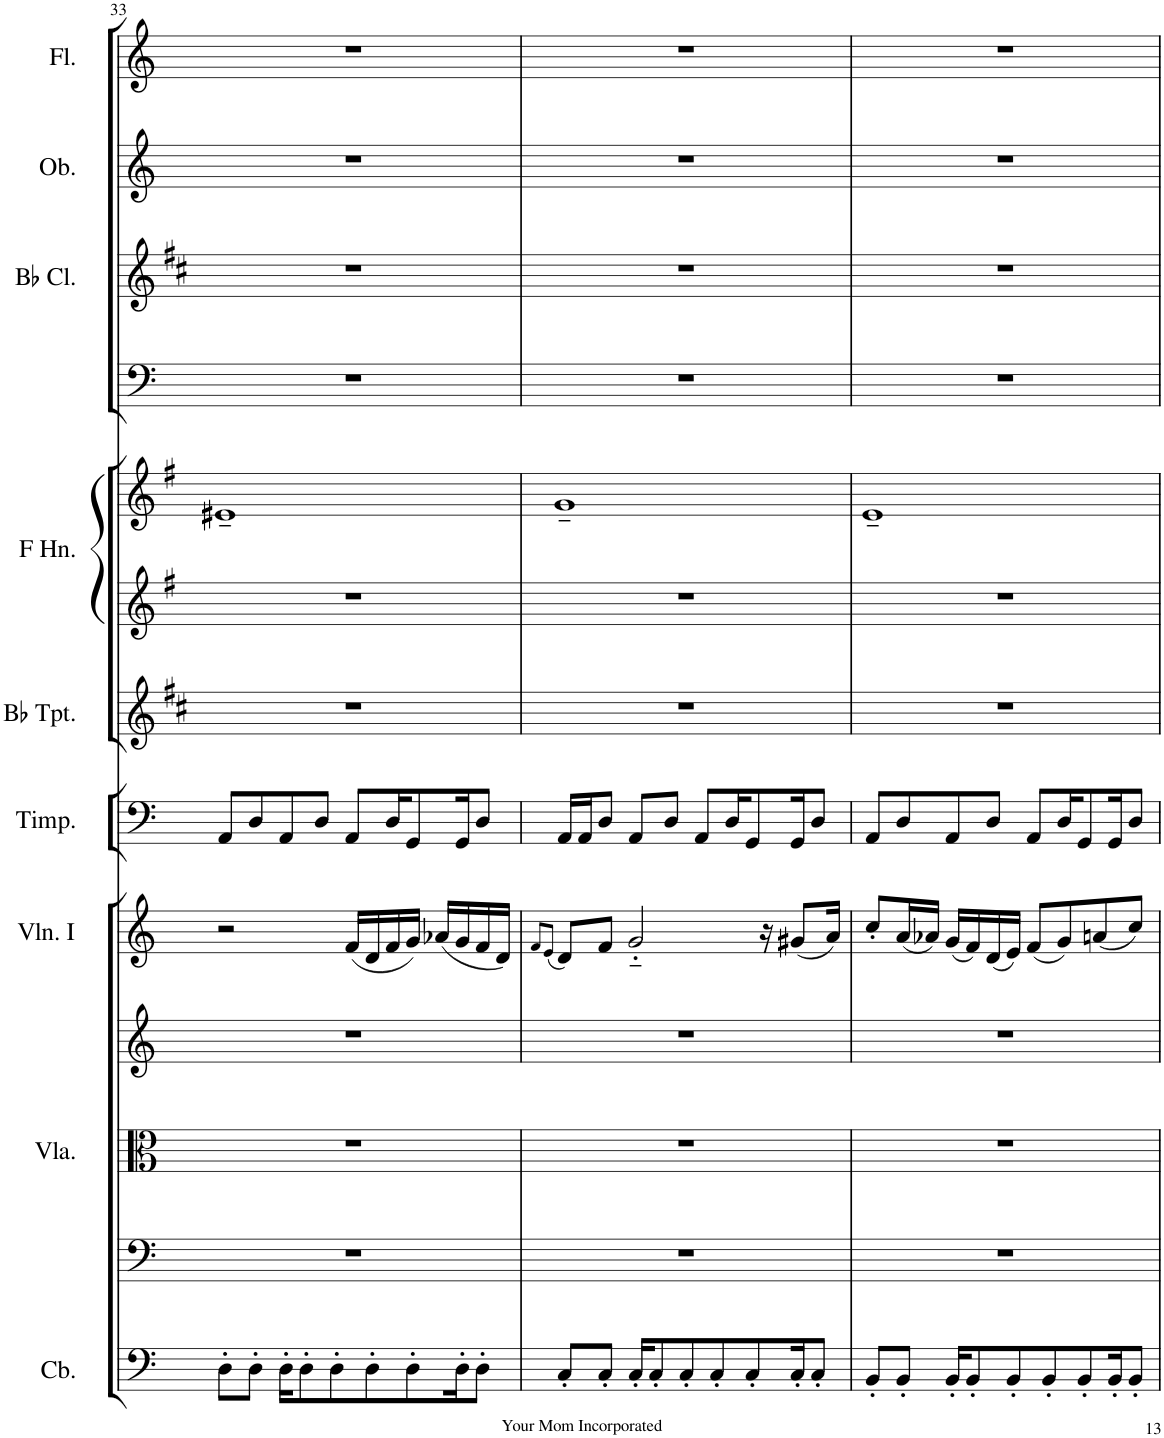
**kern	**kern	**kern	**kern	**kern	**kern	**kern	**kern	**kern	**kern	**kern	**kern	**kern
*part12	*part11	*part10	*part9	*part8	*part7	*part6	*part5	*part5	*part4	*part3	*part2	*part1
*staff13	*staff12	*staff11	*staff10	*staff9	*staff8	*staff7	*staff6	*staff5	*staff4	*staff3	*staff2	*staff1
*I"Double Bass	*I"Violoncello	*I"Violas	*I"Violin II	*I"Violins	*I"Timpani	*I"Trumpets in Bb	*I"Horns in F	*	*I"Bassoons	*I"Clarinets in Bb	*I"Oboes	*I"Flutes
*	*	*I'Vla.	*	*	*I'Timp.	*	*	*	*I'Bsn	*	*I'Ob.	*I'Fl.
!!LO:PB:g=z
*clefF4	*clefF4	*clefC3	*clefG2	*clefG2	*clefF4	*clefG2	*clefG2	*clefG2	*clefF4	*clefG2	*clefG2	*clefG2
*Trd7c12	*	*	*	*	*	*Trd1c2	*Trd4c7	*Trd4c7	*	*Trd1c2	*	*
*k[]	*k[]	*k[]	*k[]	*k[]	*k[]	*k[f#c#]	*k[f#]	*k[f#]	*k[]	*k[f#c#]	*k[]	*k[]
*M4/4	*M4/4	*M4/4	*M4/4	*M4/4	*M4/4	*M4/4	*M4/4	*M4/4	*M4/4	*M4/4	*M4/4	*M4/4
*met(c)	*met(c)	*met(c)	*met(c)	*met(c)	*met(c)	*met(c)	*met(c)	*met(c)	*met(c)	*met(c)	*met(c)	*met(c)
=33	=33	=33	=33	=33	=33	=33	=33	=33	=33	=33	=33	=33
8D'\L	1r	1r	1r	2r	8AA/L	1r	1r	1e#X~	1r	1r	1r	1r
8D'\J	.	.	.	.	8D/	.	.	.	.	.	.	.
16D'\KL	.	.	.	.	8AA/	.	.	.	.	.	.	.
8D'\	.	.	.	.	.	.	.	.	.	.	.	.
.	.	.	.	.	8D/J	.	.	.	.	.	.	.
8D'\	.	.	.	.	.	.	.	.	.	.	.	.
.	.	.	.	(16f/LL	8AA/L	.	.	.	.	.	.	.
8D'\	.	.	.	16d/	.	.	.	.	.	.	.	.
.	.	.	.	16f/	16D/K	.	.	.	.	.	.	.
8D'\	.	.	.	16g/JJ)	8GG/	.	.	.	.	.	.	.
.	.	.	.	(16a-X/LL	.	.	.	.	.	.	.	.
16D'\K	.	.	.	16g/	16GG/K	.	.	.	.	.	.	.
8D'\J	.	.	.	16f/	8D/J	.	.	.	.	.	.	.
.	.	.	.	16d/JJ)	.	.	.	.	.	.	.	.
=34	=34	=34	=34	=34	=34	=34	=34	=34	=34	=34	=34	=34
.	.	.	.	8qf/L	.	.	.	.	.	.	.	.
.	.	.	.	(8qe/J	.	.	.	.	.	.	.	.
8C'/L	1r	1r	1r	8d/L)	16AA/LL	1r	1r	1g~	1r	1r	1r	1r
.	.	.	.	.	16AA/J	.	.	.	.	.	.	.
8C'/J	.	.	.	8f/J	8D/J	.	.	.	.	.	.	.
16C'/KL	.	.	.	2g'~/	8AA/L	.	.	.	.	.	.	.
8C'/	.	.	.	.	.	.	.	.	.	.	.	.
.	.	.	.	.	8D/J	.	.	.	.	.	.	.
8C'/	.	.	.	.	.	.	.	.	.	.	.	.
.	.	.	.	.	8AA/L	.	.	.	.	.	.	.
8C'/	.	.	.	.	.	.	.	.	.	.	.	.
.	.	.	.	.	16D/K	.	.	.	.	.	.	.
8C'/	.	.	.	.	8GG/	.	.	.	.	.	.	.
.	.	.	.	16r	.	.	.	.	.	.	.	.
16C'/K	.	.	.	(8g#X/L	16GG/K	.	.	.	.	.	.	.
8C'/J	.	.	.	.	8D/J	.	.	.	.	.	.	.
.	.	.	.	16a/Jk)	.	.	.	.	.	.	.	.
=35	=35	=35	=35	=35	=35	=35	=35	=35	=35	=35	=35	=35
8BB'/L	1r	1r	1r	8cc'/L	8AA/L	1r	1r	1e~	1r	1r	1r	1r
8BB'/J	.	.	.	(16a/L	8D/	.	.	.	.	.	.	.
.	.	.	.	16a-X/JJ)	.	.	.	.	.	.	.	.
16BB'/KL	.	.	.	(16g/LL	8AA/	.	.	.	.	.	.	.
8BB'/	.	.	.	16f/)	.	.	.	.	.	.	.	.
.	.	.	.	(16d/	8D/J	.	.	.	.	.	.	.
8BB'/	.	.	.	16e/JJ)	.	.	.	.	.	.	.	.
.	.	.	.	(8f/L	8AA/L	.	.	.	.	.	.	.
8BB'/	.	.	.	.	.	.	.	.	.	.	.	.
.	.	.	.	8g/)	16D/K	.	.	.	.	.	.	.
8BB'/	.	.	.	.	8GG/	.	.	.	.	.	.	.
.	.	.	.	(8an/	.	.	.	.	.	.	.	.
16BB'/K	.	.	.	.	16GG/K	.	.	.	.	.	.	.
8BB'/J	.	.	.	8cc/J)	8D/J	.	.	.	.	.	.	.
=	=	=	=	=	=	=	=	=	=	=	=	=
*-	*-	*-	*-	*-	*-	*-	*-	*-	*-	*-	*-	*-
